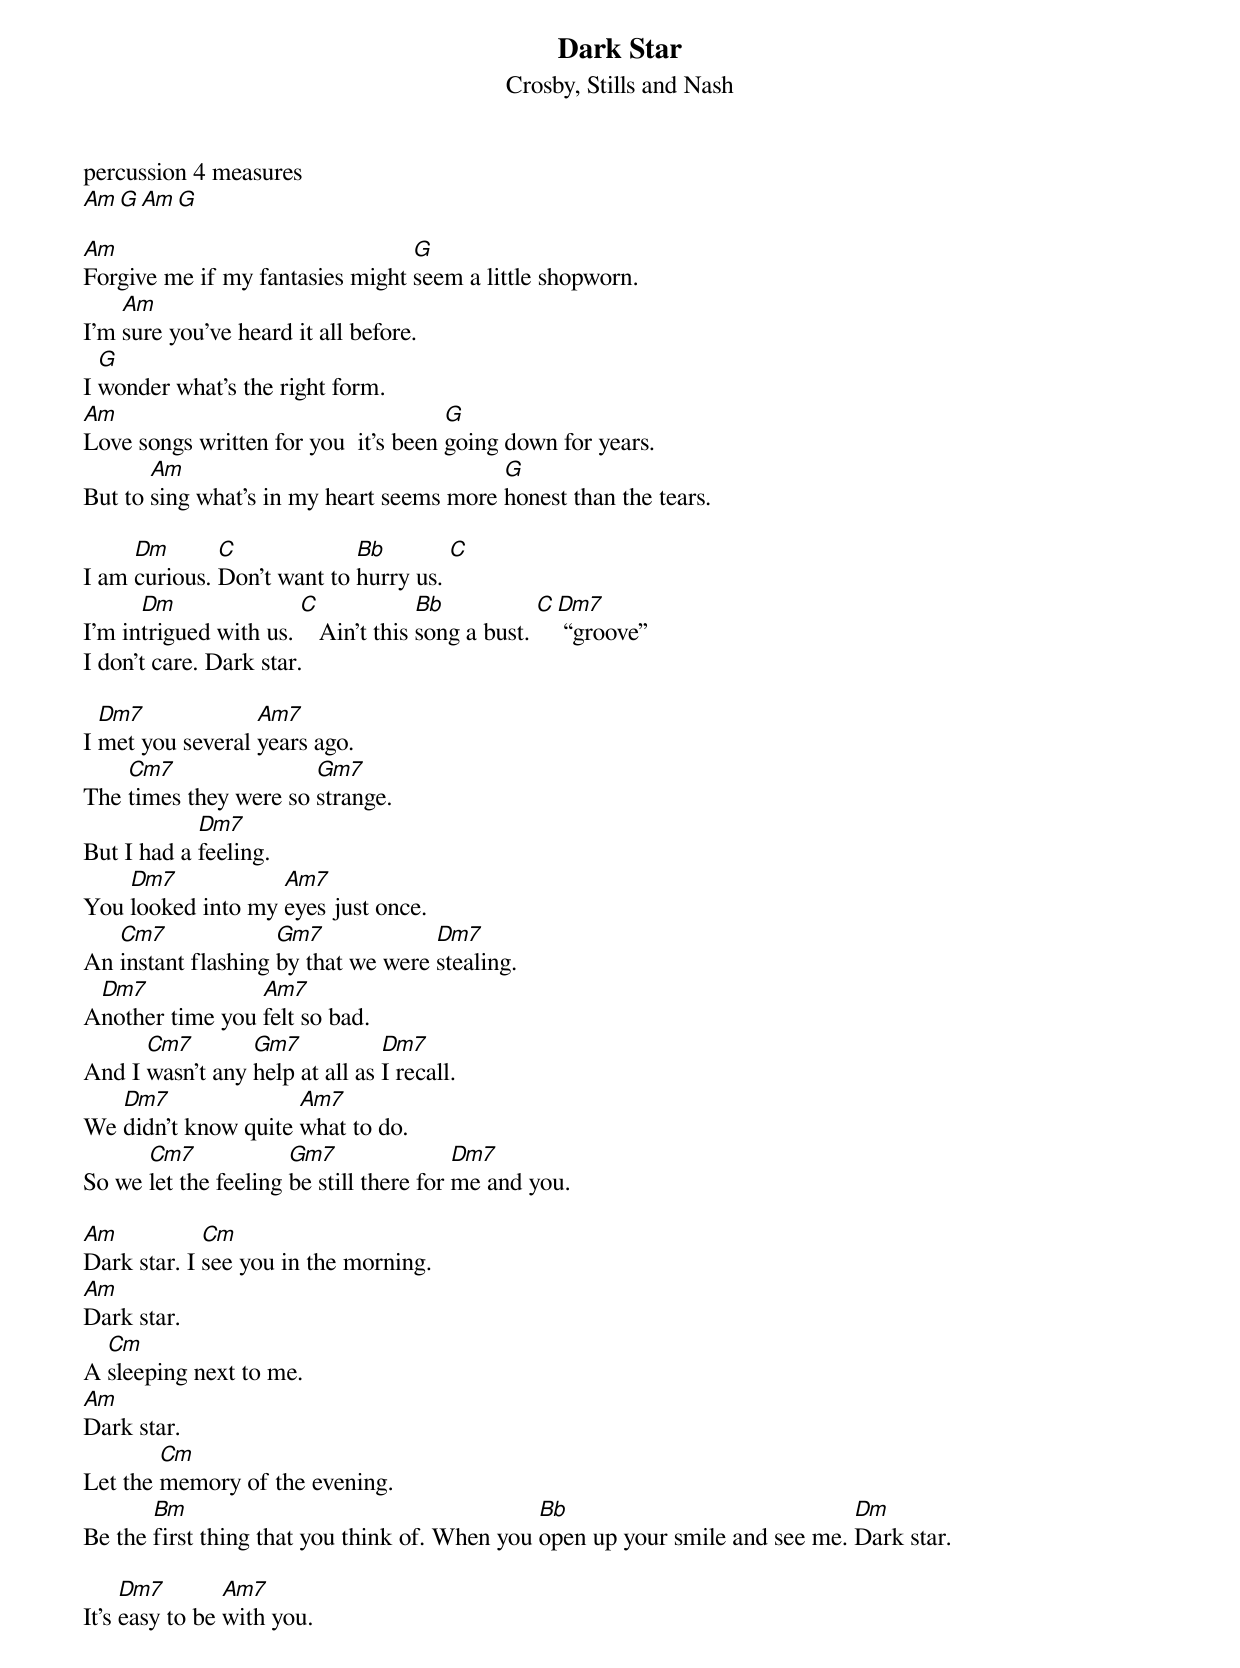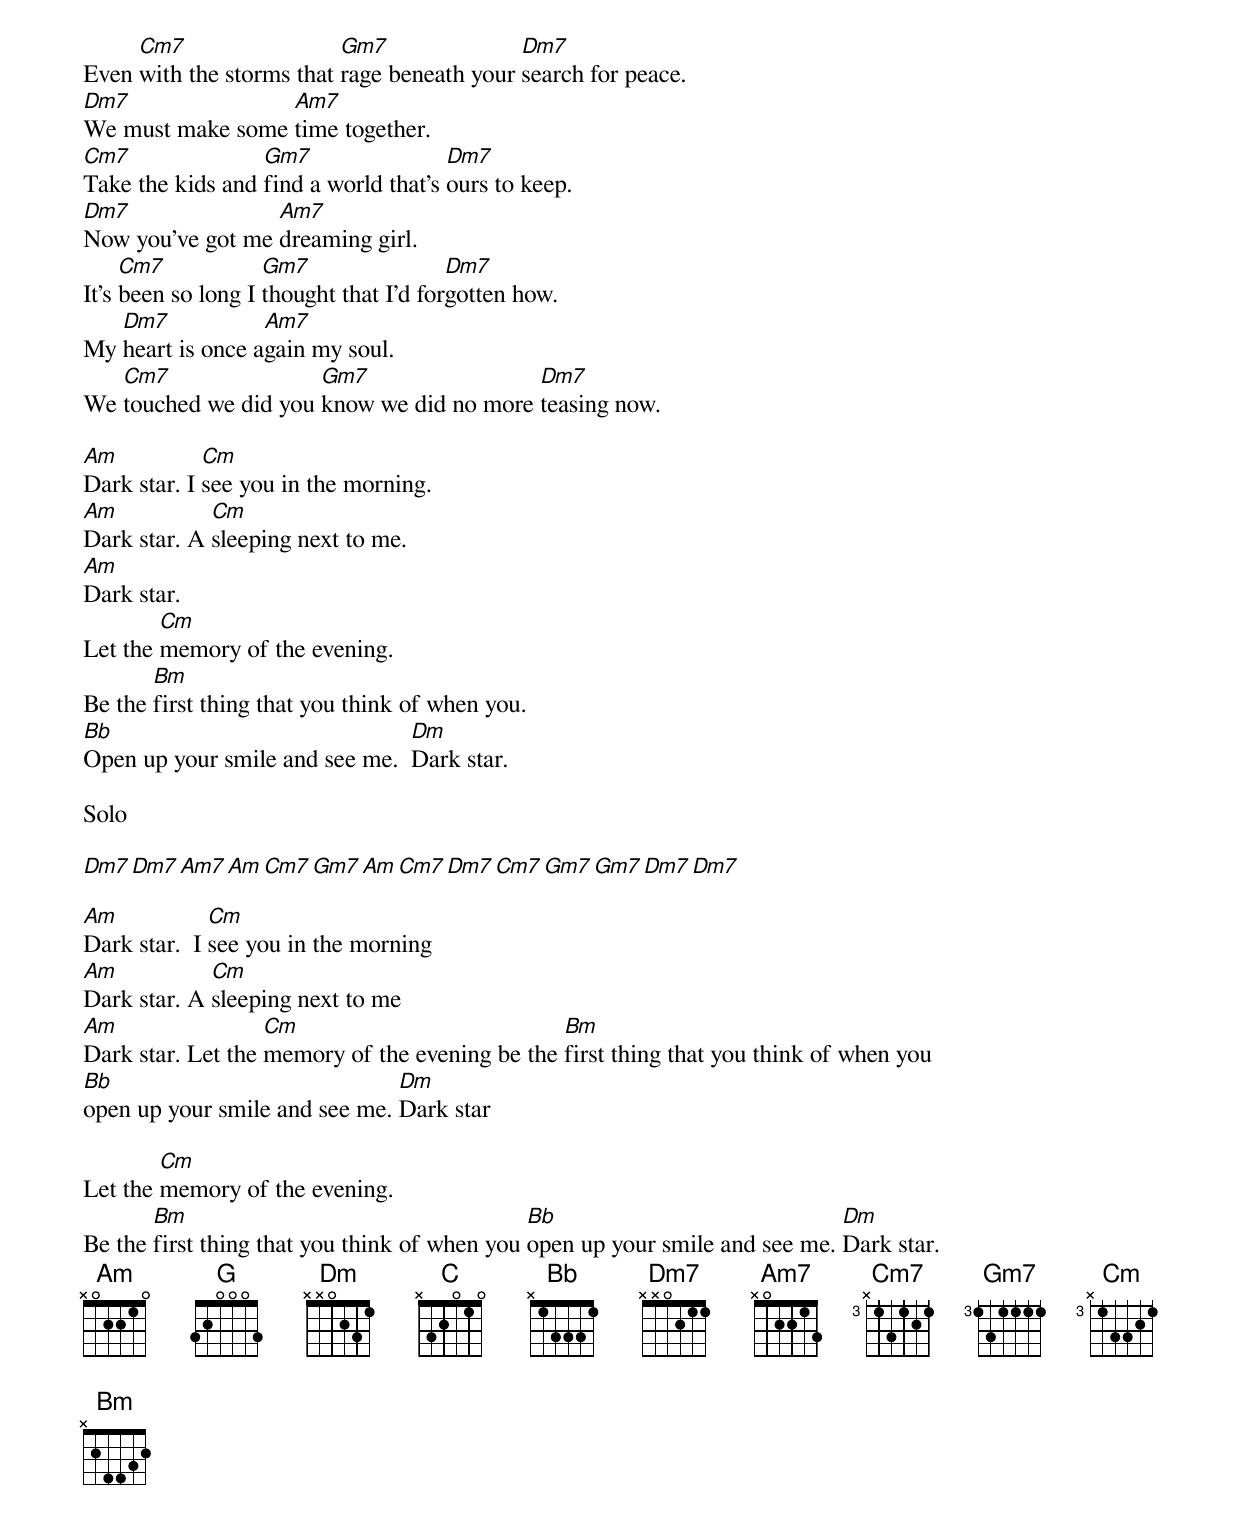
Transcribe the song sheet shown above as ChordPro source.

{title:Dark Star}
{subtitle:Crosby, Stills and Nash}
percussion 4 measures
[Am][G][Am][G]

[Am]Forgive me if my fantasies might [G]seem a little shopworn.
I'm [Am]sure you've heard it all before.
I [G]wonder what's the right form.
[Am]Love songs written for you  it's been [G]going down for years.
But to [Am]sing what's in my heart seems more [G]honest than the tears.

I am [Dm]curious. [C]Don't want to [Bb]hurry us. [C]
I'm in[Dm]trigued with us. [C]   Ain't this [Bb]song a bust. [C][Dm7] “groove”
I don't care. Dark star.

I [Dm7]met you several [Am7]years ago.
The [Cm7]times they were so [Gm7]strange.
But I had a [Dm7]feeling.
You [Dm7]looked into my [Am7]eyes just once.
An [Cm7]instant flashing [Gm7]by that we were [Dm7]stealing.
A[Dm7]nother time you [Am7]felt so bad.
And I [Cm7]wasn't any [Gm7]help at all as [Dm7]I recall.
We [Dm7]didn't know quite [Am7]what to do.
So we [Cm7]let the feeling [Gm7]be still there for [Dm7]me and you.

[Am]Dark star. I [Cm]see you in the morning.
[Am]Dark star.
A [Cm]sleeping next to me.
[Am]Dark star.
Let the [Cm]memory of the evening.
Be the [Bm]first thing that you think of. When you [Bb]open up your smile and see me. [Dm]Dark star.

It's [Dm7]easy to be [Am7]with you.
Even [Cm7]with the storms that [Gm7]rage beneath your [Dm7]search for peace.
[Dm7]We must make some [Am7]time together.
[Cm7]Take the kids and [Gm7]find a world that's [Dm7]ours to keep.
[Dm7]Now you've got me [Am7]dreaming girl.
It's [Cm7]been so long I [Gm7]thought that I'd for[Dm7]gotten how.
My [Dm7]heart is once a[Am7]gain my soul.
We [Cm7]touched we did you [Gm7]know we did no more [Dm7]teasing now.

[Am]Dark star. I [Cm]see you in the morning.
[Am]Dark star. A [Cm]sleeping next to me.
[Am]Dark star.
Let the [Cm]memory of the evening.
Be the [Bm]first thing that you think of when you.
[Bb]Open up your smile and see me.  [Dm]Dark star.

Solo

[Dm7][Dm7][Am7][Am][Cm7][Gm7][Am][Cm7][Dm7][Cm7][Gm7][Gm7][Dm7][Dm7]

[Am]Dark star.  I [Cm]see you in the morning
[Am]Dark star. A [Cm]sleeping next to me
[Am]Dark star. Let the [Cm]memory of the evening be the [Bm]first thing that you think of when you
[Bb]open up your smile and see me. [Dm]Dark star

Let the [Cm]memory of the evening.
Be the [Bm]first thing that you think of when you [Bb]open up your smile and see me. [Dm]Dark star.
